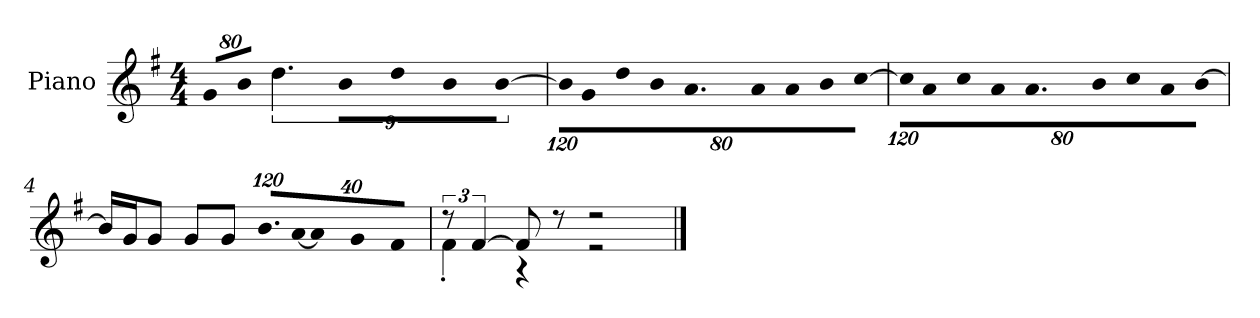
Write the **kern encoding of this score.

**kern
*part1
*staff1
*I"Piano
*I'P-no
*clefG2
*k[f#]
*M4/4
*MM90
=1
!LO:N:vis=8
640%71g/L
!LO:N:vis=8
640%71b/J
9%2.dd\
!LO:N:vis=8
640%71b\L
!LO:N:vis=8
640%71dd\
!LO:N:vis=8
640%71b\
!LO:N:vis=8
[640%71b\J
=2
*Xbrackettup
!LO:N:vis=16
1920%107b\KL]
!LO:N:vis=8
640%71g\
!LO:N:vis=8
640%71dd\
!LO:N:vis=8
640%71b\
9.a\
!LO:N:vis=8
640%71a\
!LO:N:vis=8
640%71a\
!LO:N:vis=8
640%71b\
!LO:N:vis=8
[640%71cc\J
=3
!LO:N:vis=16
1920%107cc\KL]
!LO:N:vis=8
640%71a\
!LO:N:vis=8
640%71cc\
!LO:N:vis=8
640%71a\
9.a\
!LO:N:vis=8
640%71b\
!LO:N:vis=8
640%71cc\
!LO:N:vis=8
640%71a\
!LO:N:vis=8
[640%71b\J
=4
16b/LL]
16g/J
8g/J
8g/L
8g/J
!LO:N:vis=16.
960%103b/LL
!LO:N:vis=32
[640%23a/JK
!LO:N:vis=8
960%137a/]
!LO:N:vis=16
1920%137g/K
!LO:N:vis=8
960%137f#/J
!!LO:LB:g=z
=5
*brackettup
*^
12r	4f#'\
[6f#/	.
8f#/]	4r
8r	.
2r	2r
*v	*v
==
*-
